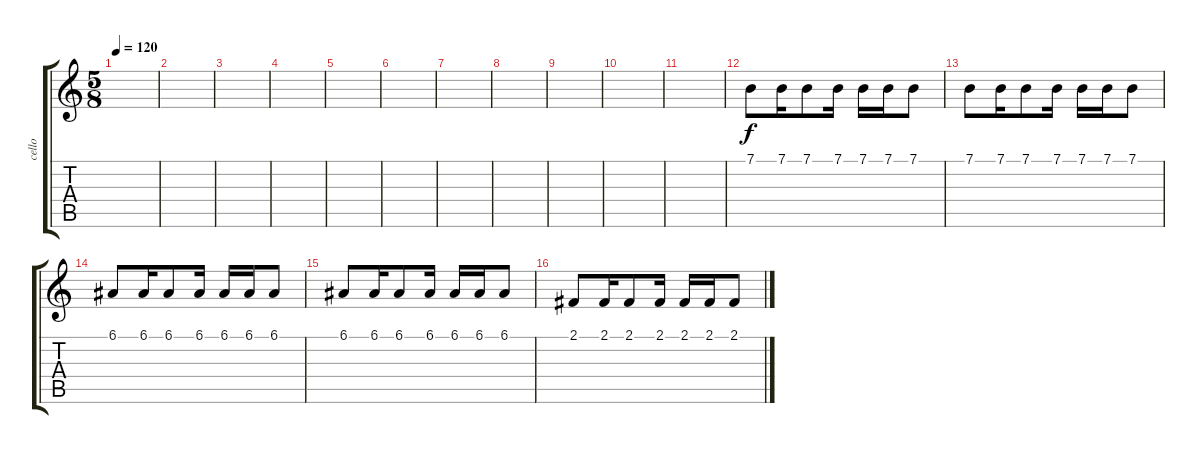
\track ("cello" "cello") {instrument cello}
\staff {score tabs}
\tuning (E4 B3 G3 D3 A2 E2) {hide}
\ts (5 8)
\tempo 120
\clef g2
\ks c
|
|
|
|
|
|
|
|
|
|
|
7.1.8 7.1.16 7.1.8 7.1.16 7.1.16 7.1.16 7.1.8 |
7.1.8 7.1.16 7.1.8 7.1.16 7.1.16 7.1.16 7.1.8 |
6.1.8 6.1.16 6.1.8 6.1.16 6.1.16 6.1.16 6.1.8 |
6.1.8 6.1.16 6.1.8 6.1.16 6.1.16 6.1.16 6.1.8 |
2.1.8 2.1.16 2.1.8 2.1.16 2.1.16 2.1.16 2.1.8
